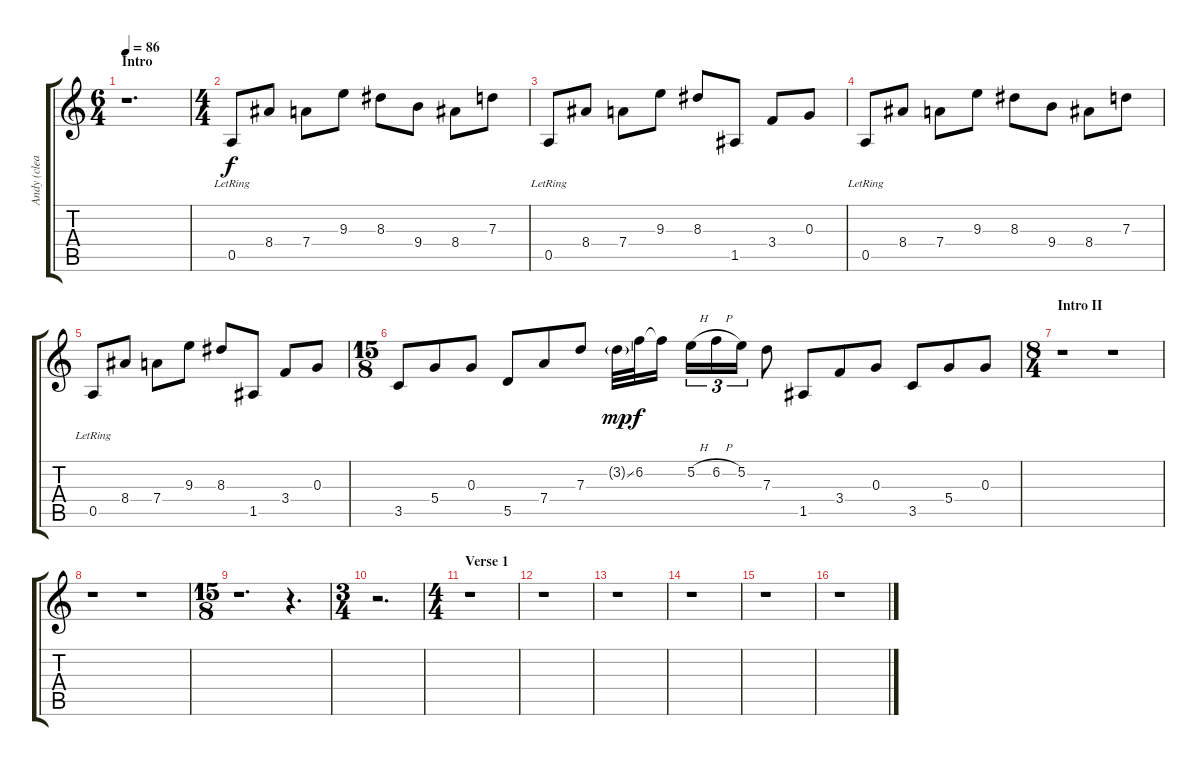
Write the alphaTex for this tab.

\track ("Andy (clean)" "Andy (clea") {instrument electricguitarclean}
\staff {score tabs}
\tuning (E4 B3 G3 D3 A2 E2) {hide}
\ts (6 4)
\section ("" "Intro")
\tempo 86
\clef g2
\ks c
r.1{d dy f instrument electricguitarclean} |
\ts (4 4)
0.5{lr}.8 8.4.8 7.4.8 9.3.8 8.3.8 9.4.8 8.4.8 7.3.8 |
0.5{lr}.8 8.4.8 7.4.8 9.3.8 8.3.8 1.5.8 3.4.8 0.3.8 |
0.5{lr}.8 8.4.8 7.4.8 9.3.8 8.3.8 9.4.8 8.4.8 7.3.8 |
0.5{lr}.8 8.4.8 7.4.8 9.3.8 8.3.8 1.5.8 3.4.8 0.3.8 |
\ts (15 8)
3.5.8 5.4.8 0.3.8 5.5.8 7.4.8 7.3.8 3.2{ss g}.32{dy mp} 6.2.32{dy f} 6.2{t}.16 5.2{h}.16{tu (3 2)} 6.2{h}.16{tu (3 2)} 5.2.16{tu (3 2)} 7.3.8 1.5.8 3.4.8 0.3.8 3.5.8 5.4.8 0.3.8 |
\ts (8 4)
\section ("" "Intro II")
r.1 r.1 |
r.1 r.1 |
\ts (15 8)
r.1{d} r.4{d} |
\ts (3 4)
r.2{d} |
\ts (4 4)
\section ("" "Verse 1")
r.1 |
r.1 |
r.1 |
r.1 |
r.1 |
r.1
